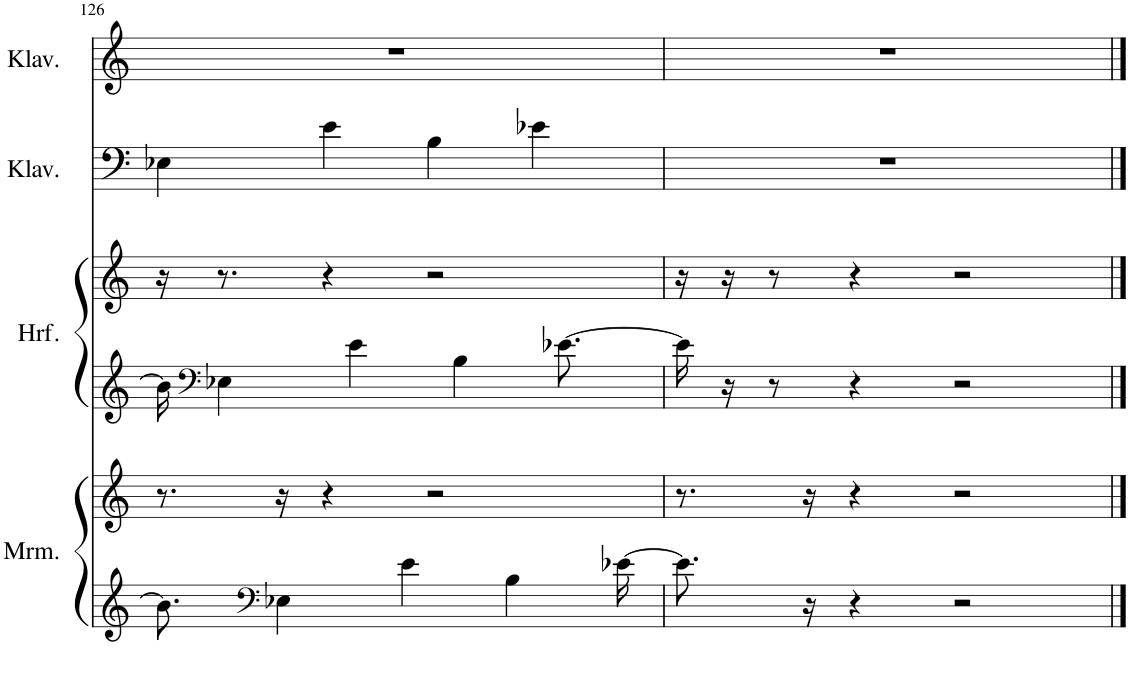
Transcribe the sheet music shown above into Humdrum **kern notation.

**kern	**kern	**kern	**kern	**kern	**kern
*part4	*part4	*part3	*part3	*part2	*part1
*staff6	*staff5	*staff4	*staff3	*staff2	*staff1
*I"Marimba	*	*I"Harfe	*	*I"Klavier	*I"Klavier
*I'Mrm.	*	*I'Hrf.	*	*I'Klav.	*I'Klav.
!!LO:PB:g=z
*clefG2	*clefG2	*clefG2	*clefG2	*clefG2	*clefG2
*k[]	*k[]	*k[]	*k[]	*k[]	*k[]
*M4/4	*M4/4	*M4/4	*M4/4	*M4/4	*M4/4
=126	=126	=126	=126	=126	=126
8.b\]	8.r	16b\]	16r	4E-X\	1r
*	*	*clefF4	*	*	*
.	.	4E-X\	8.r	.	.
*clefF4	*	*	*	*	*
4E-X\	16r	.	.	.	.
.	4r	.	4r	4e\	.
.	.	4e\	.	.	.
4e\	.	.	.	.	.
.	2r	.	2r	4B\	.
.	.	4B\	.	.	.
4B\	.	.	.	.	.
.	.	.	.	4e-X\	.
.	.	[8.e-X\	.	.	.
[16e-X\	.	.	.	.	.
=127	=127	=127	=127	=127	=127
8.e-\]	8.r	16e-\]	16r	1r	1r
.	.	16r	16r	.	.
.	.	8r	8r	.	.
16r	16r	.	.	.	.
4r	4r	4r	4r	.	.
2r	2r	2r	2r	.	.
==	==	==	==	==	==
*-	*-	*-	*-	*-	*-
